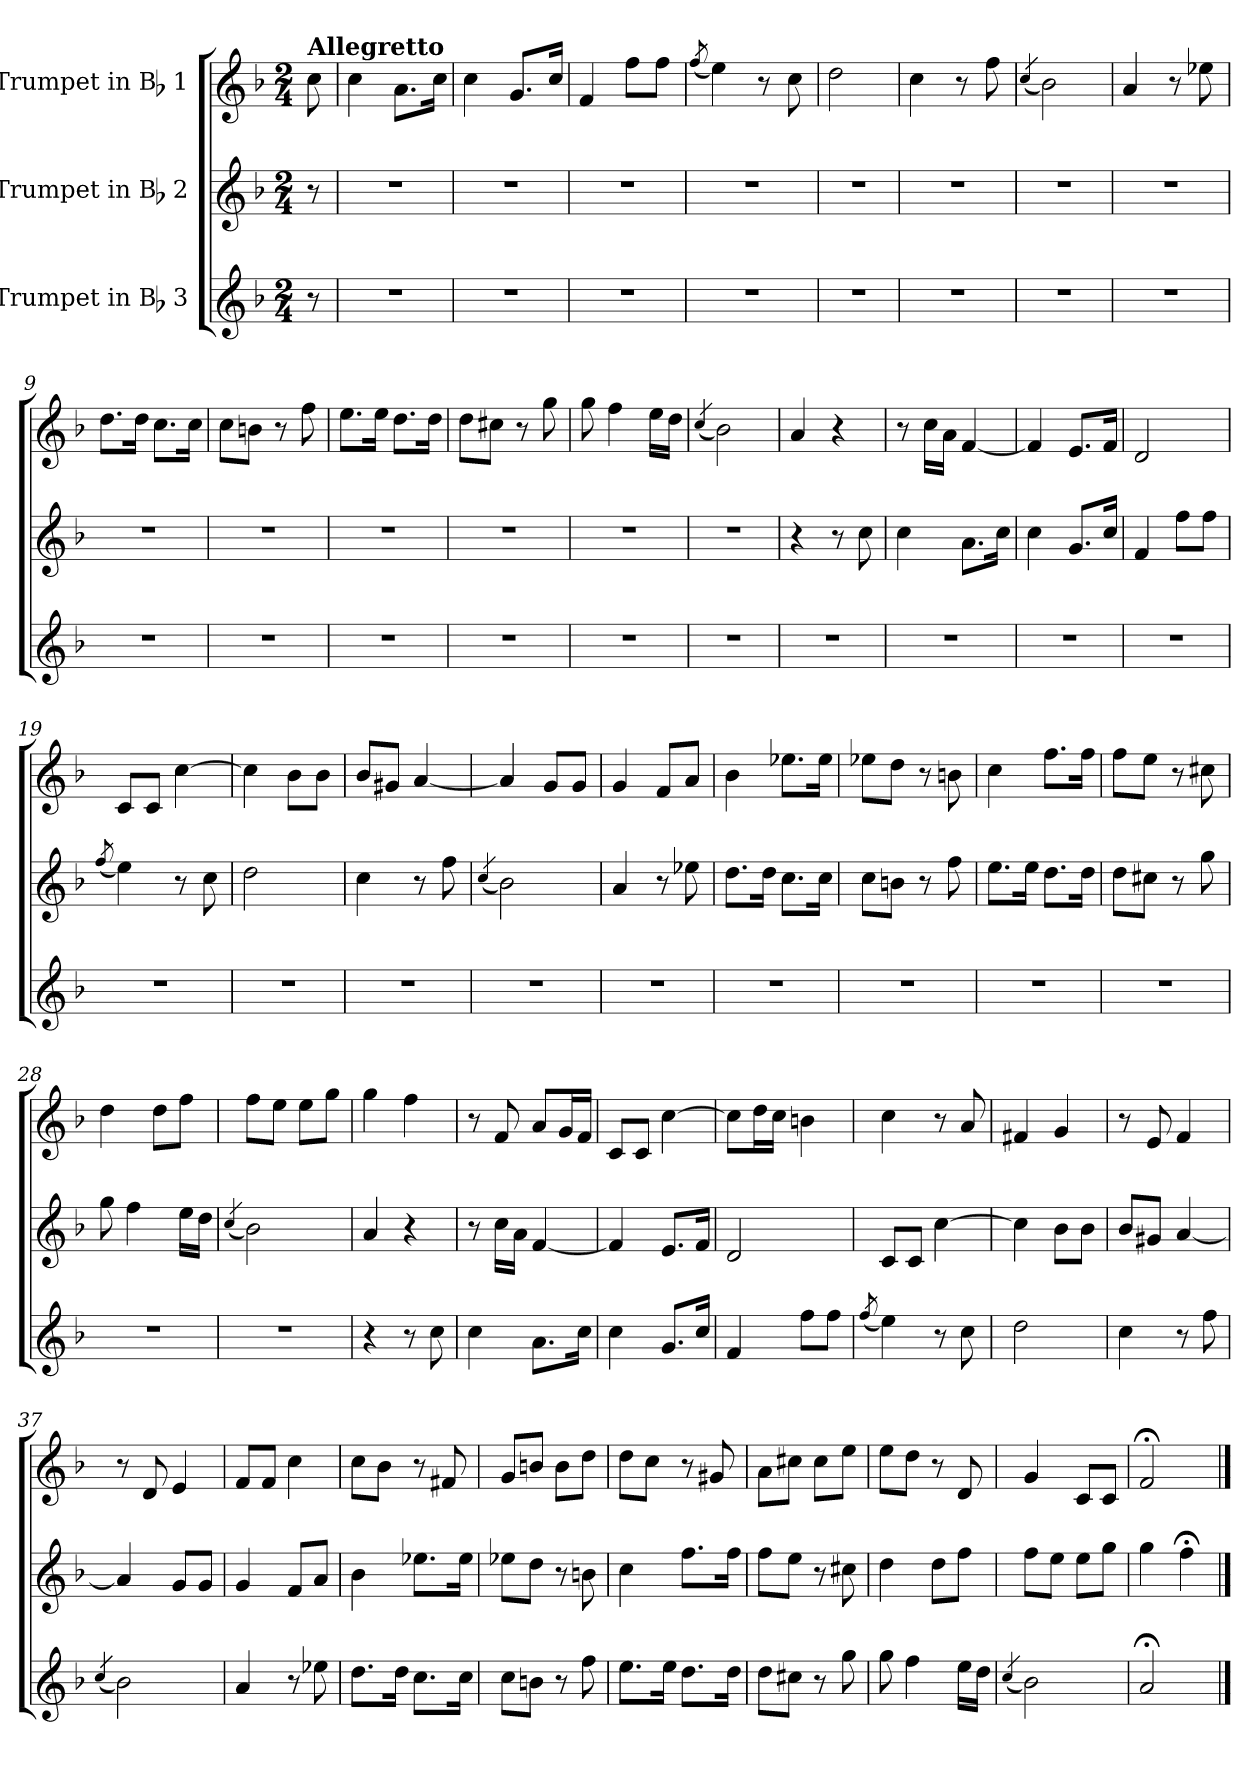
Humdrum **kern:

**kern	**kern	**kern
*part3	*part2	*part1
*staff3	*staff2	*staff1
*I"Trumpet in Bb 3	*I"Trumpet in Bb 2	*I"Trumpet in Bb 1
*clefG2	*clefG2	*clefG2
*ITrd1c2	*ITrd1c2	*ITrd1c2
*k[b-e-a-]	*k[b-e-a-]	*k[b-e-a-]
*E-:	*E-:	*E-:
*M2/4	*M2/4	*M2/4
*MM60	*MM60	*MM60
=	=	=
!	!	!LO:TX:a:B:t=Allegretto
8r	8r	8b-\
=1	=1	=1
2r	2r	4b-\
.	.	8.g\L
.	.	16b-\Jk
=2	=2	=2
2r	2r	4b-\
.	.	8.f/L
.	.	16b-/Jk
=3	=3	=3
2r	2r	4e-/
.	.	8ee-\L
.	.	8ee-\J
=4	=4	=4
.	.	(<8qee-/
2r	2r	4dd\)
.	.	8r
.	.	8b-\
=5	=5	=5
2r	2r	2cc\
=6	=6	=6
2r	2r	4b-\
.	.	8r
.	.	8ee-\
=7	=7	=7
.	.	(<4qb-/
2r	2r	2a-\)
=8	=8	=8
2r	2r	4g/
.	.	8r
.	.	8dd-X\
!!LO:LB:g=z
=9	=9	=9
2r	2r	8.cc\L
.	.	16cc\Jk
.	.	8.b-\L
.	.	16b-\Jk
=10	=10	=10
2r	2r	8b-\L
.	.	8an\J
.	.	8r
.	.	8ee-\
=11	=11	=11
2r	2r	8.dd\L
.	.	16dd\Jk
.	.	8.cc\L
.	.	16cc\Jk
=12	=12	=12
2r	2r	8cc\L
.	.	8bn\J
.	.	8r
.	.	8ff\
=13	=13	=13
2r	2r	8ff\
.	.	4ee-\
.	.	16dd\LL
.	.	16cc\JJ
=14	=14	=14
.	.	(<4qb-/
2r	2r	2a-\)
=15	=15	=15
2r	4r	4g/
.	8r	4r
.	8b-\	.
=16	=16	=16
2r	4b-\	8r
.	.	16b-\LL
.	.	16g\JJ
.	8.g\L	[4e-/
.	16b-\Jk	.
!!LO:LB:g=z
=17	=17	=17
2r	4b-\	4e-/]
.	8.f/L	8.d/L
.	16b-/Jk	16e-/Jk
=18	=18	=18
2r	4e-/	2c/
.	8ee-\L	.
.	8ee-\J	.
=19	=19	=19
.	(<8qee-/	.
2r	4dd\)	8B-/L
.	.	8B-/J
.	8r	[4b-\
.	8b-\	.
=20	=20	=20
2r	2cc\	4b-\]
.	.	8a-\L
.	.	8a-\J
=21	=21	=21
2r	4b-\	8a-/L
.	.	8f#X/J
.	8r	[4g/
.	8ee-\	.
=22	=22	=22
.	(<4qb-/	.
2r	2a-\)	4g/]
.	.	8f/L
.	.	8f/J
=23	=23	=23
2r	4g/	4f/
.	8r	8e-/L
.	8dd-X\	8g/J
=24	=24	=24
2r	8.cc\L	4a-\
.	16cc\Jk	.
.	8.b-\L	8.dd-X\L
.	16b-\Jk	16dd-\Jk
!!LO:PB:g=z
=25	=25	=25
2r	8b-\L	8dd-X\L
.	8an\J	8cc\J
.	8r	8r
.	8ee-\	8an\
=26	=26	=26
2r	8.dd\L	4b-\
.	16dd\Jk	.
.	8.cc\L	8.ee-\L
.	16cc\Jk	16ee-\Jk
=27	=27	=27
2r	8cc\L	8ee-\L
.	8bn\J	8dd\J
.	8r	8r
.	8ff\	8bn\
=28	=28	=28
2r	8ff\	4cc\
.	4ee-\	.
.	.	8cc\L
.	16dd\LL	8ee-\J
.	16cc\JJ	.
=29	=29	=29
.	(<4qb-/	.
2r	2a-\)	8ee-\L
.	.	8dd\J
.	.	8dd\L
.	.	8ff\J
=30	=30	=30
4r	4g/	4ff\
8r	4r	4ee-\
8b-\	.	.
=31	=31	=31
4b-\	8r	8r
.	16b-\LL	8e-/
.	16g\JJ	.
8.g\L	[4e-/	8g/L
.	.	16f/L
16b-\Jk	.	16e-/JJ
=32	=32	=32
4b-\	4e-/]	8B-/L
.	.	8B-/J
8.f/L	8.d/L	[4b-\
16b-/Jk	16e-/Jk	.
!!LO:LB:g=z
=33	=33	=33
4e-/	2c/	8b-\L]
.	.	16cc\L
.	.	16b-\JJ
8ee-\L	.	4an\
8ee-\J	.	.
=34	=34	=34
(<8qee-/	.	.
4dd\)	8B-/L	4b-\
.	8B-/J	.
8r	[4b-\	8r
8b-\	.	8g/
=35	=35	=35
2cc\	4b-\]	4en/
.	8a-\L	4f/
.	8a-\J	.
=36	=36	=36
4b-\	8a-/L	8r
.	8f#X/J	8d/
8r	[4g/	4e-/
8ee-\	.	.
=37	=37	=37
(<4qb-/	.	.
2a-\)	4g/]	8r
.	.	8c/
.	8f/L	4d/
.	8f/J	.
=38	=38	=38
4g/	4f/	8e-/L
.	.	8e-/J
8r	8e-/L	4b-\
8dd-X\	8g/J	.
=39	=39	=39
8.cc\L	4a-\	8b-\L
.	.	8a-\J
16cc\Jk	.	.
8.b-\L	8.dd-X\L	8r
.	.	8en/
16b-\Jk	16dd-\Jk	.
!!LO:LB:g=z
=40	=40	=40
8b-\L	8dd-X\L	8f/L
8an\J	8cc\J	8an/J
8r	8r	8a\L
8ee-\	8an\	8cc\J
=41	=41	=41
8.dd\L	4b-\	8cc\L
.	.	8b-\J
16dd\Jk	.	.
8.cc\L	8.ee-\L	8r
.	.	8f#X/
16cc\Jk	16ee-\Jk	.
=42	=42	=42
8cc\L	8ee-\L	8g\L
8bn\J	8dd\J	8bn\J
8r	8r	8b\L
8ff\	8bn\	8dd\J
=43	=43	=43
8ff\	4cc\	8dd\L
4ee-\	.	8cc\J
.	8cc\L	8r
16dd\LL	8ee-\J	8c/
16cc\JJ	.	.
=44	=44	=44
(<4qb-/	.	.
2a-\)	8ee-\L	4f/
.	8dd\J	.
.	8dd\L	8B-/L
.	8ff\J	8B-/J
=45	=45	=45
2g;</	4ff\	2e-;</
.	4ee-;<\	.
==	==	==
*-	*-	*-
